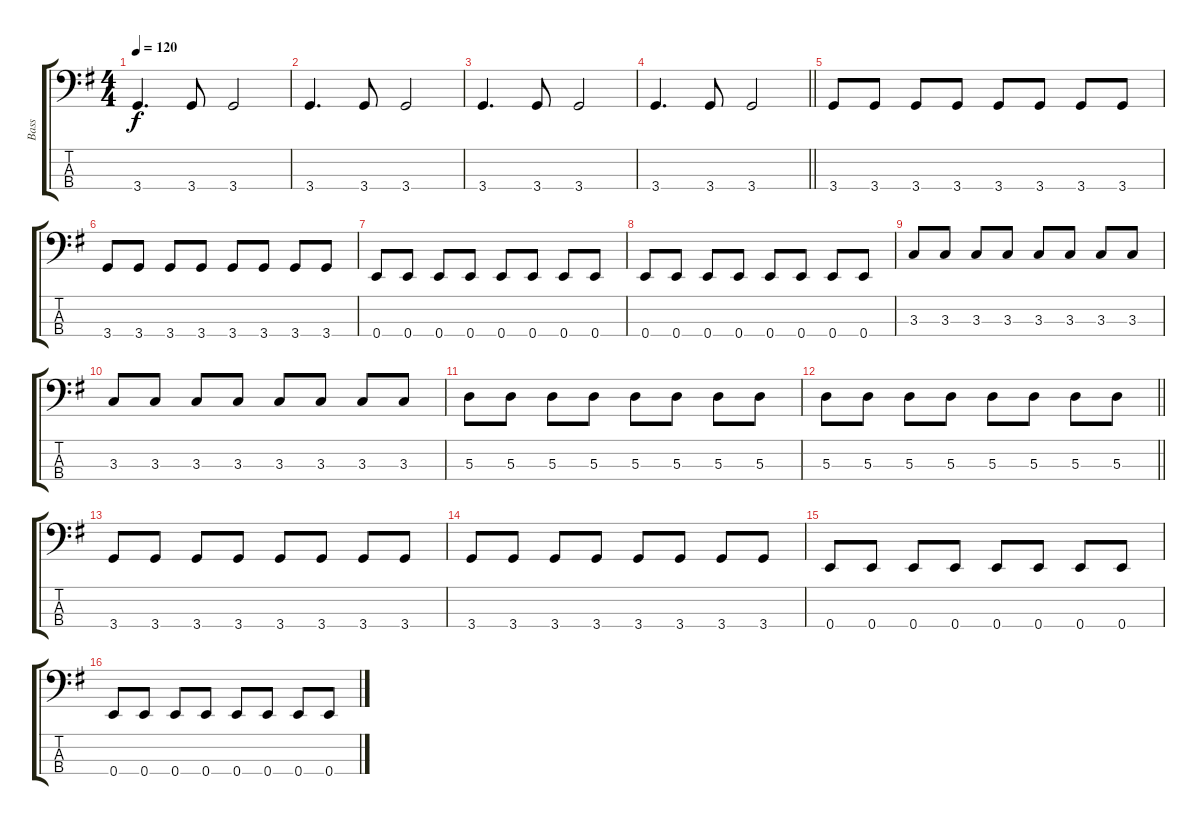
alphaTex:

\track ("Bass" "Bass") {instrument electricbasspick}
\staff {score tabs}
\tuning (G2 D2 A1 E1) {hide}
\ts (4 4)
\tempo 120
\clef f4
\ks eminor
3.4.4{d dy f} 3.4.8 3.4.2 |
3.4.4{d} 3.4.8 3.4.2 |
3.4.4{d} 3.4.8 3.4.2 |
\barLineRight lightlight
3.4.4{d} 3.4.8 3.4.2 |
3.4.8 3.4.8 3.4.8 3.4.8 3.4.8 3.4.8 3.4.8 3.4.8 |
3.4.8 3.4.8 3.4.8 3.4.8 3.4.8 3.4.8 3.4.8 3.4.8 |
0.4.8 0.4.8 0.4.8 0.4.8 0.4.8 0.4.8 0.4.8 0.4.8 |
0.4.8 0.4.8 0.4.8 0.4.8 0.4.8 0.4.8 0.4.8 0.4.8 |
3.3.8 3.3.8 3.3.8 3.3.8 3.3.8 3.3.8 3.3.8 3.3.8 |
3.3.8 3.3.8 3.3.8 3.3.8 3.3.8 3.3.8 3.3.8 3.3.8 |
5.3.8 5.3.8 5.3.8 5.3.8 5.3.8 5.3.8 5.3.8 5.3.8 |
\barLineRight lightlight
5.3.8 5.3.8 5.3.8 5.3.8 5.3.8 5.3.8 5.3.8 5.3.8 |
3.4.8 3.4.8 3.4.8 3.4.8 3.4.8 3.4.8 3.4.8 3.4.8 |
3.4.8 3.4.8 3.4.8 3.4.8 3.4.8 3.4.8 3.4.8 3.4.8 |
0.4.8 0.4.8 0.4.8 0.4.8 0.4.8 0.4.8 0.4.8 0.4.8 |
0.4.8 0.4.8 0.4.8 0.4.8 0.4.8 0.4.8 0.4.8 0.4.8
